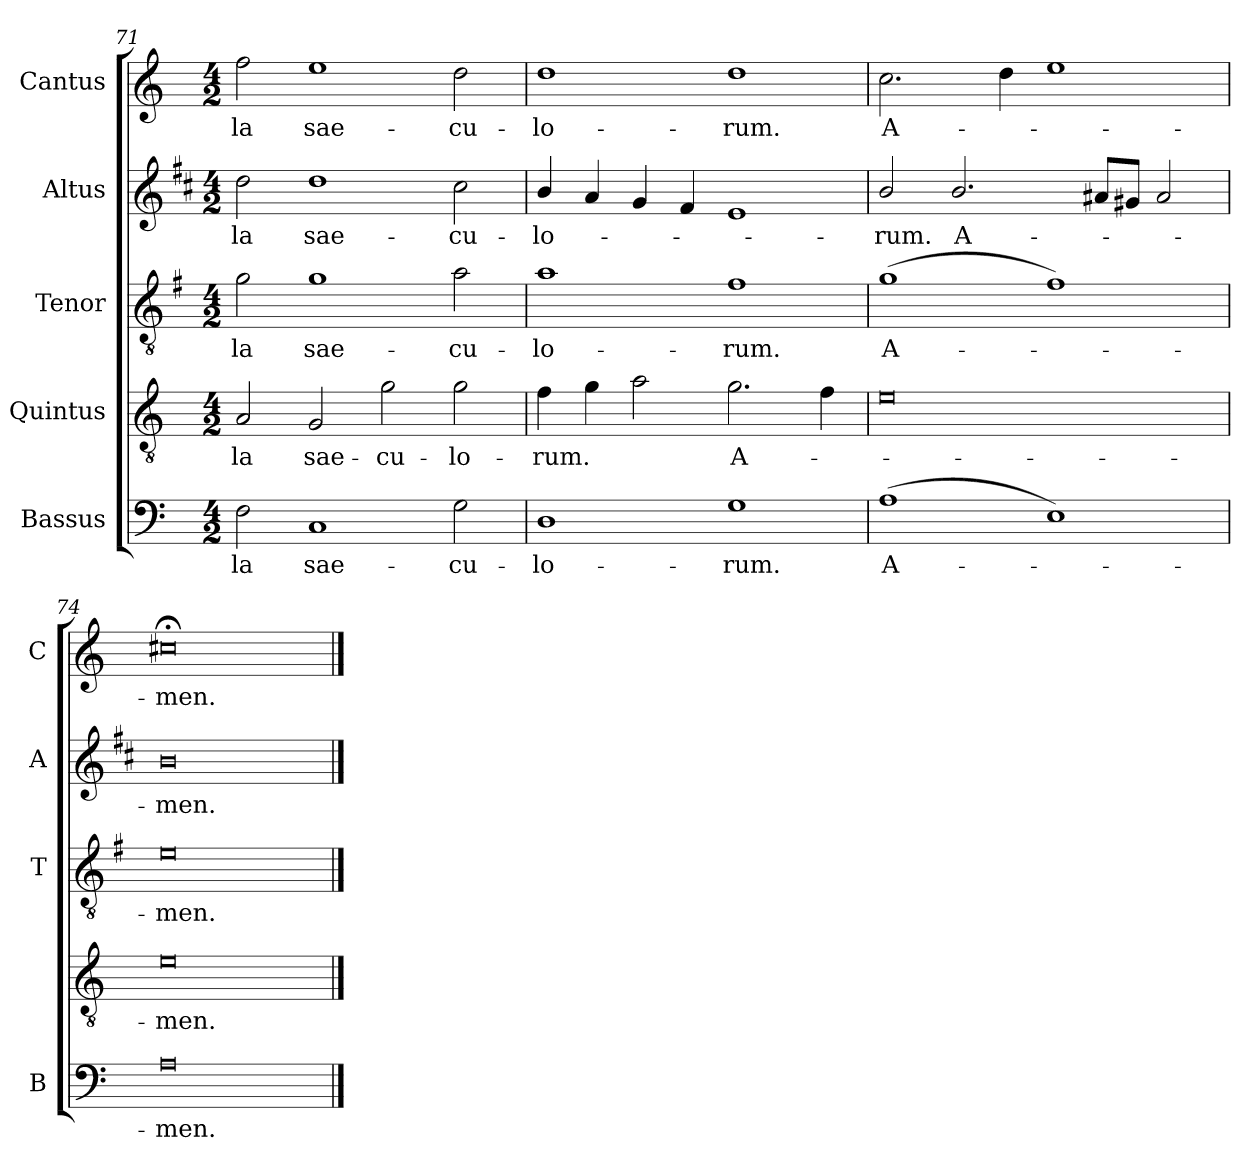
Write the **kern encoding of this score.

**kern	**text	**kern	**text	**kern	**text	**kern	**text	**kern	**text
*part5	*part5	*part4	*part4	*part3	*part3	*part2	*part2	*part1	*part1
*staff5	*staff5	*staff4	*staff4	*staff3	*staff3	*staff2	*staff2	*staff1	*staff1
*I"Bassus	*	*I"Quintus	*	*I"Tenor	*	*I"Altus	*	*I"Cantus	*
*I'B	*	*	*	*I'T	*	*I'A	*	*I'C	*
*clefF4	*	*clefGv2	*	*clefGv2	*	*clefG2	*	*clefG2	*
*	*	*	*	*ITrd4c7	*	*ITrd1c2	*	*	*
*k[]	*	*k[]	*	*k[]	*	*k[]	*	*k[]	*
*C:	*	*C:	*	*C:	*	*C:	*	*C:	*
*M4/2	*	*M4/2	*	*M4/2	*	*M4/2	*	*M4/2	*
=71	=71	=71	=71	=71	=71	=71	=71	=71	=71
!	!LO:LY:b	!	!LO:LY:b	!	!LO:LY:b	!	!LO:LY:b	!	!LO:LY:b
2F\	-la	2A/	-la	2c\	-la	2cc\	-la	2ff\	-la
!	!LO:LY:b	!	!LO:LY:b	!	!LO:LY:b	!	!LO:LY:b	!	!LO:LY:b
1C	sae-	2G/	sae-	1c	sae-	1cc	sae-	1ee	sae-
!	!	!	!LO:LY:b	!	!	!	!	!	!
.	.	2g\	-cu-	.	.	.	.	.	.
!	!LO:LY:b	!	!LO:LY:b	!	!LO:LY:b	!	!LO:LY:b	!	!LO:LY:b
2G\	-cu-	2g\	-lo-	2d\	-cu-	2b\	-cu-	2dd\	-cu-
=72	=72	=72	=72	=72	=72	=72	=72	=72	=72
!	!LO:LY:b	!	!LO:LY:b	!	!LO:LY:b	!	!LO:LY:b	!	!LO:LY:b
1D	-lo-	4f\	-rum.	1d	-lo-	4a/	-lo-	1dd	-lo-
.	.	4g\	.	.	.	4g/	.	.	.
.	.	2a\	.	.	.	4f/	.	.	.
.	.	.	.	.	.	4e/	.	.	.
!	!LO:LY:b	!	!LO:LY:b	!	!LO:LY:b	!	!	!	!LO:LY:b
1G	-rum.	2.g\	A-	1B	-rum.	1d	.	1dd	-rum.
.	.	4f\	.	.	.	.	.	.	.
=73	=73	=73	=73	=73	=73	=73	=73	=73	=73
!	!LO:LY:b	!	!	!	!LO:LY:b	!	!LO:LY:b	!	!LO:LY:b
(>1A	A-	0e	.	(>1c	A-	2a/	-rum.	2.cc\	A-
!	!	!	!	!	!	!	!LO:LY:b	!	!
.	.	.	.	.	.	2.a/	A-	.	.
.	.	.	.	.	.	.	.	4dd\	.
1E)	.	.	.	1B)	.	.	.	1ee	.
.	.	.	.	.	.	8g#X/L	.	.	.
.	.	.	.	.	.	8f#X/J	.	.	.
.	.	.	.	.	.	2g#/	.	.	.
=74	=74	=74	=74	=74	=74	=74	=74	=74	=74
!	!LO:LY:b	!	!LO:LY:b	!	!LO:LY:b	!	!LO:LY:b	!	!LO:LY:b
0A	-men.	0e	-men.	0A	-men.	0a	-men.	0cc#X;<	-men.
==	==	==	==	==	==	==	==	==	==
*-	*-	*-	*-	*-	*-	*-	*-	*-	*-
